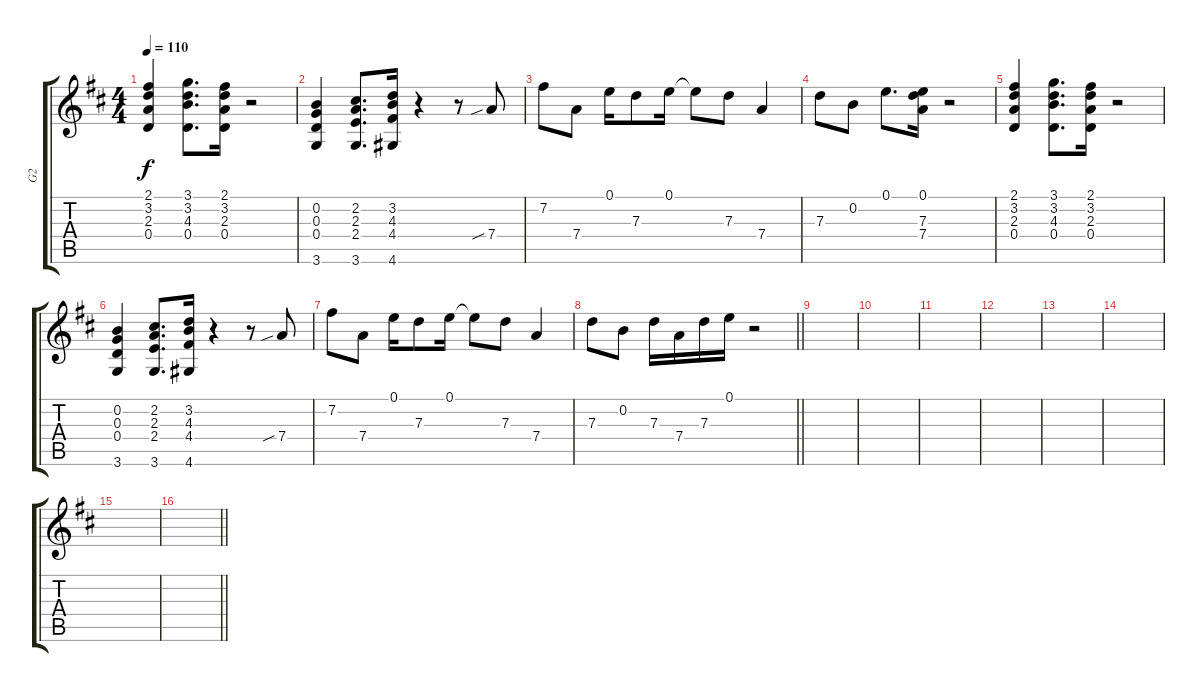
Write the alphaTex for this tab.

\track ("G2" "G2") {instrument acousticguitarsteel}
\staff {score tabs}
\tuning (E4 B3 G3 D3 A2 E2) {hide}
\ts (4 4)
\tempo 110
\clef g2
\ks d
(2.1 3.2 2.3 0.4).4{dy f} (3.1 3.2 4.3 0.4).8{d} (2.1 3.2 2.3 0.4).16 r.2 |
(0.2 0.3 0.4 3.6).4 (2.2 2.3 2.4 3.6).8{d} (3.2 4.3 4.4 4.6).16 r.4 r.8 7.4{sib}.8 |
7.2.8 7.4.8 0.1.16 7.3.8 0.1.16 0.1{t}.8 7.3.8 7.4.4 |
7.3.8 0.2.8 0.1.8{d} (0.1 7.3 7.4).16 r.2 |
(2.1 3.2 2.3 0.4).4 (3.1 3.2 4.3 0.4).8{d} (2.1 3.2 2.3 0.4).16 r.2 |
(0.2 0.3 0.4 3.6).4 (2.2 2.3 2.4 3.6).8{d} (3.2 4.3 4.4 4.6).16 r.4 r.8 7.4{sib}.8 |
7.2.8 7.4.8 0.1.16 7.3.8 0.1.16 0.1{t}.8 7.3.8 7.4.4 |
\barLineRight lightlight
7.3.8 0.2.8 7.3.16 7.4.16 7.3.16 0.1.16 r.2 |
|
|
|
|
|
|
|
\barLineRight lightlight
